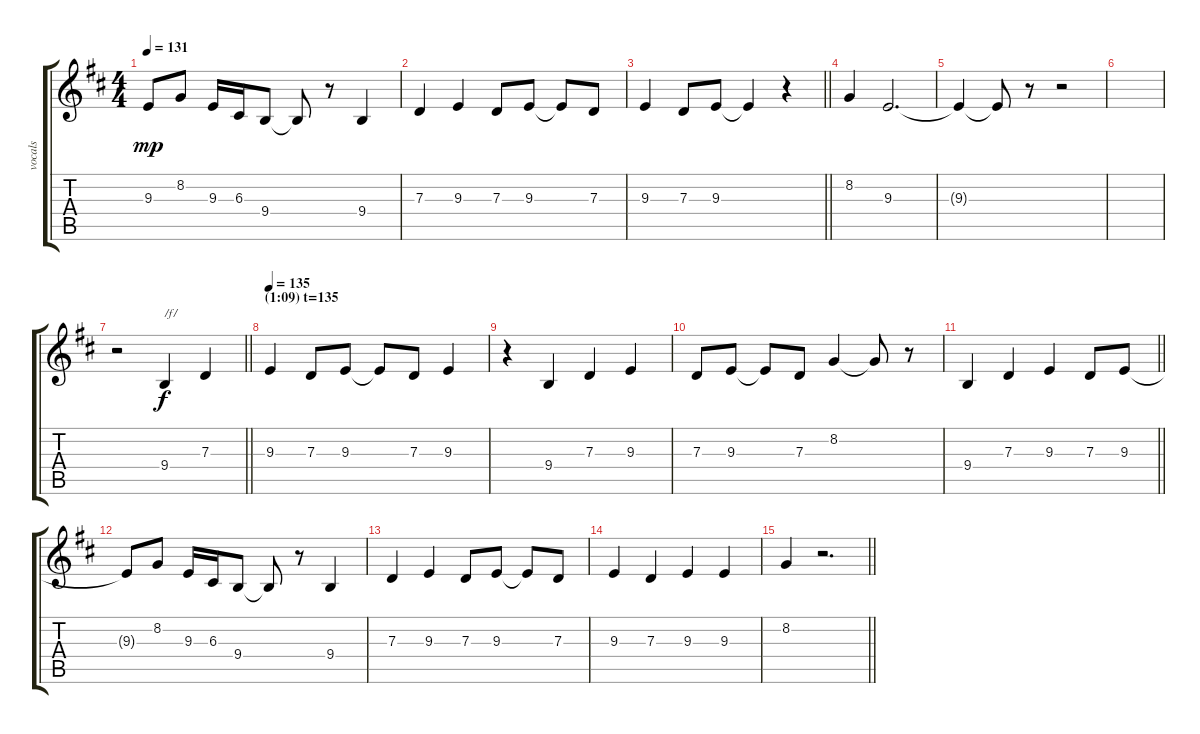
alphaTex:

\track ("vocals" "vocals") {instrument clarinet}
\staff {score tabs}
\tuning (E4 B3 G3 D3 A2 E2) {hide}
\ts (4 4)
\tempo 131
\clef g2
\ks d
9.3{t}.8{dy mp} 8.2.8 9.3.16 6.3.16 9.4.8 9.4{t}.8 r.8 9.4.4 |
7.3.4 9.3.4 7.3.8 9.3.8 9.3{t}.8 7.3.8 |
\barLineRight lightlight
9.3.4 7.3.8 9.3.8 9.3{t}.4 r.4 |
8.2.4 9.3.2{d} |
9.3{t}.4 9.3{t}.8 r.8 r.2 |
|
\barLineRight lightlight
r.2 9.4.4{txt "/f/" dy f} 7.3.4 |
\section ("" "(1:09) t=135")
\tempo 135
9.3.4 7.3.8 9.3.8 9.3{t}.8 7.3.8 9.3.4 |
r.4 9.4.4 7.3.4 9.3.4 |
7.3.8 9.3.8 9.3{t}.8 7.3.8 8.2.4 8.2{t}.8 r.8 |
\barLineRight lightlight
9.4.4 7.3.4 9.3.4 7.3.8 9.3.8 |
9.3{t}.8 8.2.8 9.3.16 6.3.16 9.4.8 9.4{t}.8 r.8 9.4.4 |
7.3.4 9.3.4 7.3.8 9.3.8 9.3{t}.8 7.3.8 |
9.3.4 7.3.4 9.3.4 9.3.4 |
\barLineRight lightlight
8.2.4 r.2{d}
